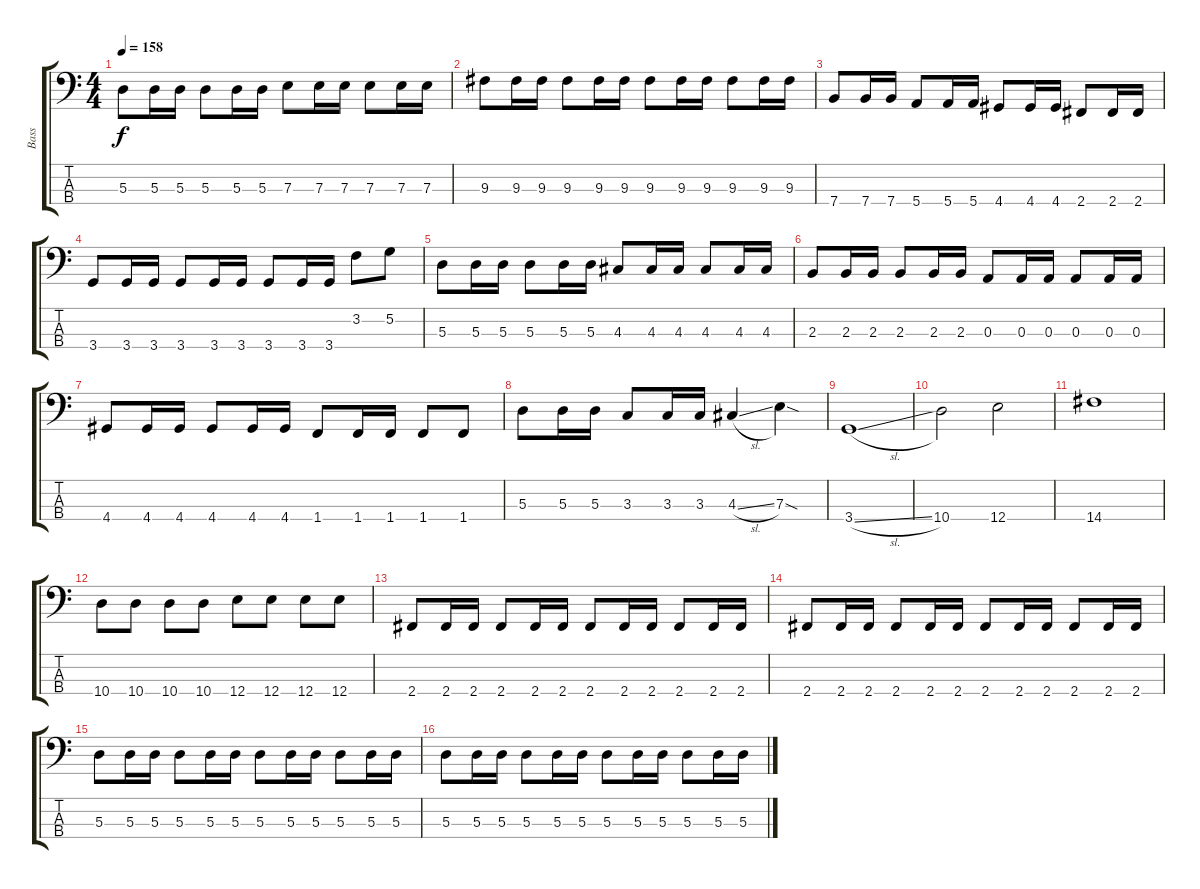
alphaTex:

\track ("Bass" "Bass") {instrument electricbasspick}
\staff {score tabs}
\tuning (G2 D2 A1 E1) {hide}
\ts (4 4)
\section ("" "")
\tempo 158
\clef f4
\ks c
5.3.8{dy f} 5.3.16 5.3.16 5.3.8 5.3.16 5.3.16 7.3.8 7.3.16 7.3.16 7.3.8 7.3.16 7.3.16 |
9.3.8 9.3.16 9.3.16 9.3.8 9.3.16 9.3.16 9.3.8 9.3.16 9.3.16 9.3.8 9.3.16 9.3.16 |
7.4.8 7.4.16 7.4.16 5.4.8 5.4.16 5.4.16 4.4.8 4.4.16 4.4.16 2.4.8 2.4.16 2.4.16 |
3.4.8 3.4.16 3.4.16 3.4.8 3.4.16 3.4.16 3.4.8 3.4.16 3.4.16 3.2.8 5.2.8 |
5.3.8 5.3.16 5.3.16 5.3.8 5.3.16 5.3.16 4.3.8 4.3.16 4.3.16 4.3.8 4.3.16 4.3.16 |
2.3.8 2.3.16 2.3.16 2.3.8 2.3.16 2.3.16 0.3.8 0.3.16 0.3.16 0.3.8 0.3.16 0.3.16 |
4.4.8 4.4.16 4.4.16 4.4.8 4.4.16 4.4.16 1.4.8 1.4.16 1.4.16 1.4.8 1.4.8 |
5.3.8 5.3.16 5.3.16 3.3.8 3.3.16 3.3.16 4.3{sl}.4 7.3{sod}.4 |
\section ("" "")
3.4{sl}.1 |
10.4.2 12.4.2 |
14.4.1 |
10.4.8 10.4.8 10.4.8 10.4.8 12.4.8 12.4.8 12.4.8 12.4.8 |
\section ("" "")
2.4.8 2.4.16 2.4.16 2.4.8 2.4.16 2.4.16 2.4.8 2.4.16 2.4.16 2.4.8 2.4.16 2.4.16 |
2.4.8 2.4.16 2.4.16 2.4.8 2.4.16 2.4.16 2.4.8 2.4.16 2.4.16 2.4.8 2.4.16 2.4.16 |
5.3.8 5.3.16 5.3.16 5.3.8 5.3.16 5.3.16 5.3.8 5.3.16 5.3.16 5.3.8 5.3.16 5.3.16 |
5.3.8 5.3.16 5.3.16 5.3.8 5.3.16 5.3.16 5.3.8 5.3.16 5.3.16 5.3.8 5.3.16 5.3.16
